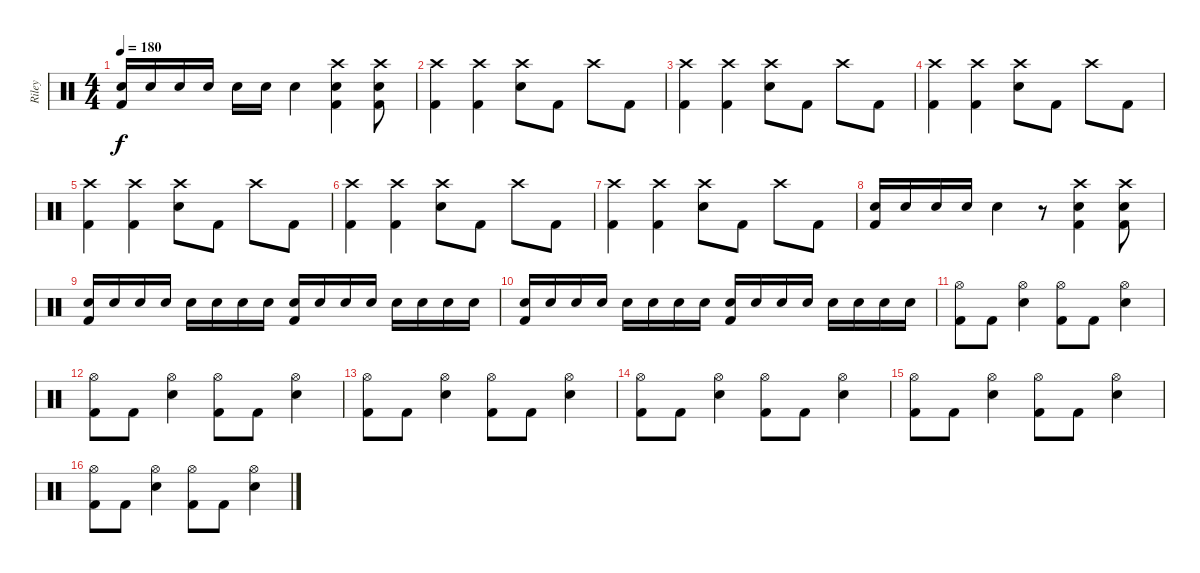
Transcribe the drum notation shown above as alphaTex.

\track ("Riley" "Riley") {instrument percussion}
\staff {score}
\articulation defaults
\ts (4 4)
\tempo 180
\clef neutral
\ks c
("Electric Snare (hit)" "Kick (hit) 2").16{dy f} "Electric Snare (hit)".16 "Electric Snare (hit)".16 "Electric Snare (hit)".16 "Electric Snare (hit)".16 "Electric Snare (hit)".16 "Electric Snare (hit)".4 ("Crash high (hit)" "Electric Snare (hit)" "Kick (hit) 2").4 ("Crash high (hit)" "Electric Snare (hit)" "Kick (hit) 2").8 |
("Crash high (hit)" "Kick (hit) 2").4 ("Crash high (hit)" "Kick (hit) 2").4 ("Crash high (hit)" "Electric Snare (hit)").8 "Kick (hit) 2".8 "Crash high (hit)".8 "Kick (hit) 2".8 |
("Crash high (hit)" "Kick (hit) 2").4 ("Crash high (hit)" "Kick (hit) 2").4 ("Crash high (hit)" "Electric Snare (hit)").8 "Kick (hit) 2".8 "Crash high (hit)".8 "Kick (hit) 2".8 |
("Crash high (hit)" "Kick (hit) 2").4 ("Crash high (hit)" "Kick (hit) 2").4 ("Crash high (hit)" "Electric Snare (hit)").8 "Kick (hit) 2".8 "Crash high (hit)".8 "Kick (hit) 2".8 |
("Crash high (hit)" "Kick (hit) 2").4 ("Crash high (hit)" "Kick (hit) 2").4 ("Crash high (hit)" "Electric Snare (hit)").8 "Kick (hit) 2".8 "Crash high (hit)".8 "Kick (hit) 2".8 |
("Crash high (hit)" "Kick (hit) 2").4 ("Crash high (hit)" "Kick (hit) 2").4 ("Crash high (hit)" "Electric Snare (hit)").8 "Kick (hit) 2".8 "Crash high (hit)".8 "Kick (hit) 2".8 |
("Crash high (hit)" "Kick (hit) 2").4 ("Crash high (hit)" "Kick (hit) 2").4 ("Crash high (hit)" "Electric Snare (hit)").8 "Kick (hit) 2".8 "Crash high (hit)".8 "Kick (hit) 2".8 |
("Electric Snare (hit)" "Kick (hit) 2").16 "Electric Snare (hit)".16 "Electric Snare (hit)".16 "Electric Snare (hit)".16 "Electric Snare (hit)".4 r.8 ("Crash high (hit)" "Electric Snare (hit)" "Kick (hit) 2").4 ("Crash high (hit)" "Electric Snare (hit)" "Kick (hit) 2").8 |
("Electric Snare (hit)" "Kick (hit) 2").16 "Electric Snare (hit)".16 "Electric Snare (hit)".16 "Electric Snare (hit)".16 "Electric Snare (hit)".16 "Electric Snare (hit)".16 "Electric Snare (hit)".16 "Electric Snare (hit)".16 ("Electric Snare (hit)" "Kick (hit) 2").16 "Electric Snare (hit)".16 "Electric Snare (hit)".16 "Electric Snare (hit)".16 "Electric Snare (hit)".16 "Electric Snare (hit)".16 "Electric Snare (hit)".16 "Electric Snare (hit)".16 |
("Electric Snare (hit)" "Kick (hit) 2").16 "Electric Snare (hit)".16 "Electric Snare (hit)".16 "Electric Snare (hit)".16 "Electric Snare (hit)".16 "Electric Snare (hit)".16 "Electric Snare (hit)".16 "Electric Snare (hit)".16 ("Electric Snare (hit)" "Kick (hit) 2").16 "Electric Snare (hit)".16 "Electric Snare (hit)".16 "Electric Snare (hit)".16 "Electric Snare (hit)".16 "Electric Snare (hit)".16 "Electric Snare (hit)".16 "Electric Snare (hit)".16 |
("Hi-Hat (open)" "Kick (hit) 2").8 "Kick (hit) 2".8 ("Hi-Hat (open)" "Electric Snare (hit)").4 ("Hi-Hat (open)" "Kick (hit) 2").8 "Kick (hit) 2".8 ("Hi-Hat (open)" "Electric Snare (hit)").4 |
("Hi-Hat (open)" "Kick (hit) 2").8 "Kick (hit) 2".8 ("Hi-Hat (open)" "Electric Snare (hit)").4 ("Hi-Hat (open)" "Kick (hit) 2").8 "Kick (hit) 2".8 ("Hi-Hat (open)" "Electric Snare (hit)").4 |
("Hi-Hat (open)" "Kick (hit) 2").8 "Kick (hit) 2".8 ("Hi-Hat (open)" "Electric Snare (hit)").4 ("Hi-Hat (open)" "Kick (hit) 2").8 "Kick (hit) 2".8 ("Hi-Hat (open)" "Electric Snare (hit)").4 |
("Hi-Hat (open)" "Kick (hit) 2").8 "Kick (hit) 2".8 ("Hi-Hat (open)" "Electric Snare (hit)").4 ("Hi-Hat (open)" "Kick (hit) 2").8 "Kick (hit) 2".8 ("Hi-Hat (open)" "Electric Snare (hit)").4 |
("Hi-Hat (open)" "Kick (hit) 2").8 "Kick (hit) 2".8 ("Hi-Hat (open)" "Electric Snare (hit)").4 ("Hi-Hat (open)" "Kick (hit) 2").8 "Kick (hit) 2".8 ("Hi-Hat (open)" "Electric Snare (hit)").4 |
("Hi-Hat (open)" "Kick (hit) 2").8 "Kick (hit) 2".8 ("Hi-Hat (open)" "Electric Snare (hit)").4 ("Hi-Hat (open)" "Kick (hit) 2").8 "Kick (hit) 2".8 ("Hi-Hat (open)" "Electric Snare (hit)").4
